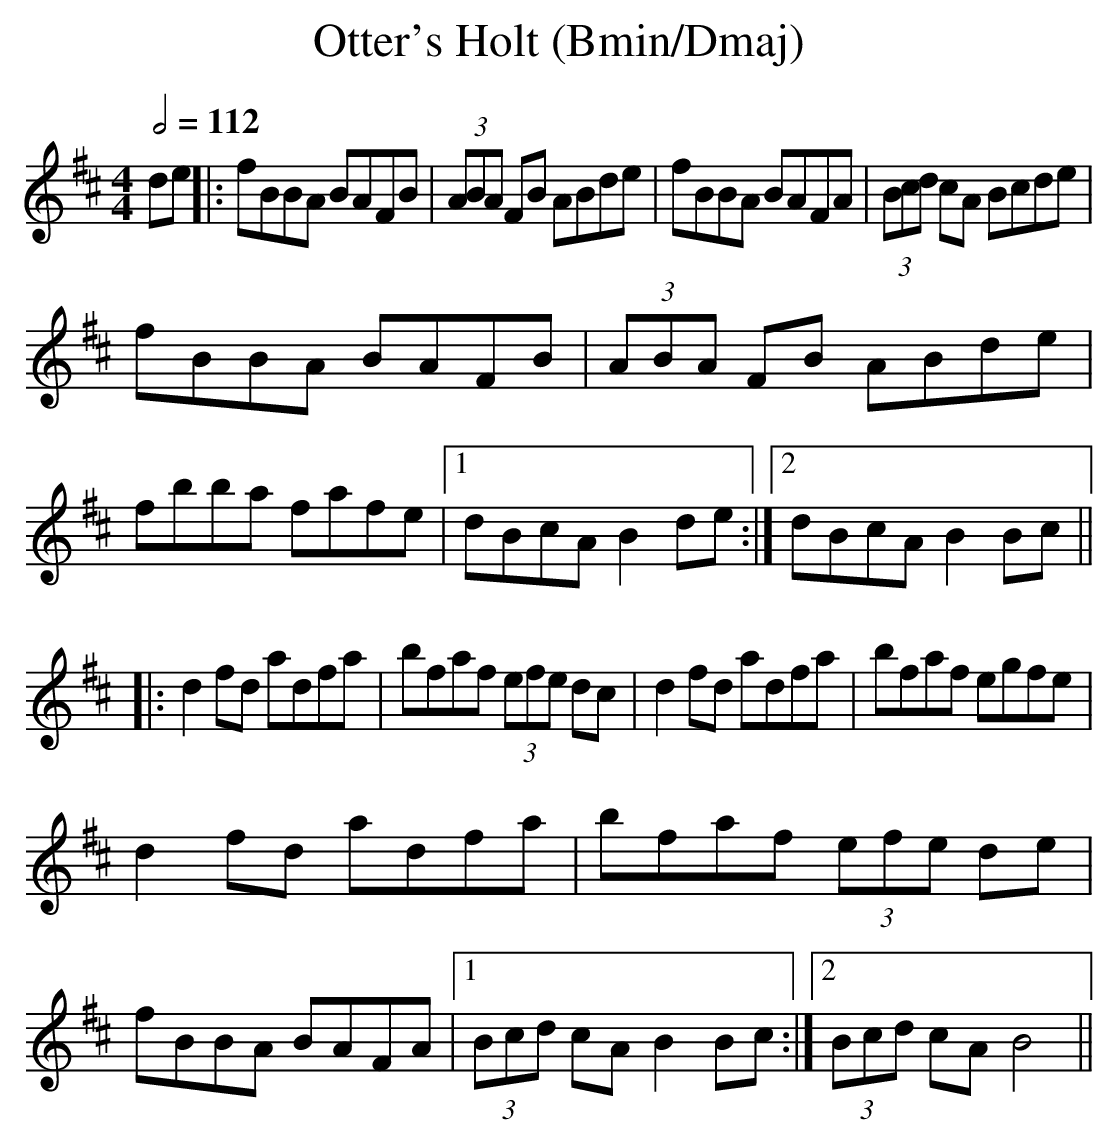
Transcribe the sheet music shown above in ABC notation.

X:1
T:Otter's Holt (Bmin/Dmaj)
Q:1/2=112
M:4/4
L:1/8
K:Bmin
de|:fBBA BAFB|(3ABA FB ABde|fBBA BAFA|(3Bcd cA Bcde|
fBBA BAFB|(3ABA FB ABde|fbba fafe|1dBcA B2de:|2dBcA B2Bc||
|:d2fd adfa|bfaf (3efe dc|d2fd adfa|bfaf egfe|
d2fd adfa|bfaf (3efe de|fBBA BAFA|1(3Bcd cA B2Bc:|2(3Bcd cA B4||
